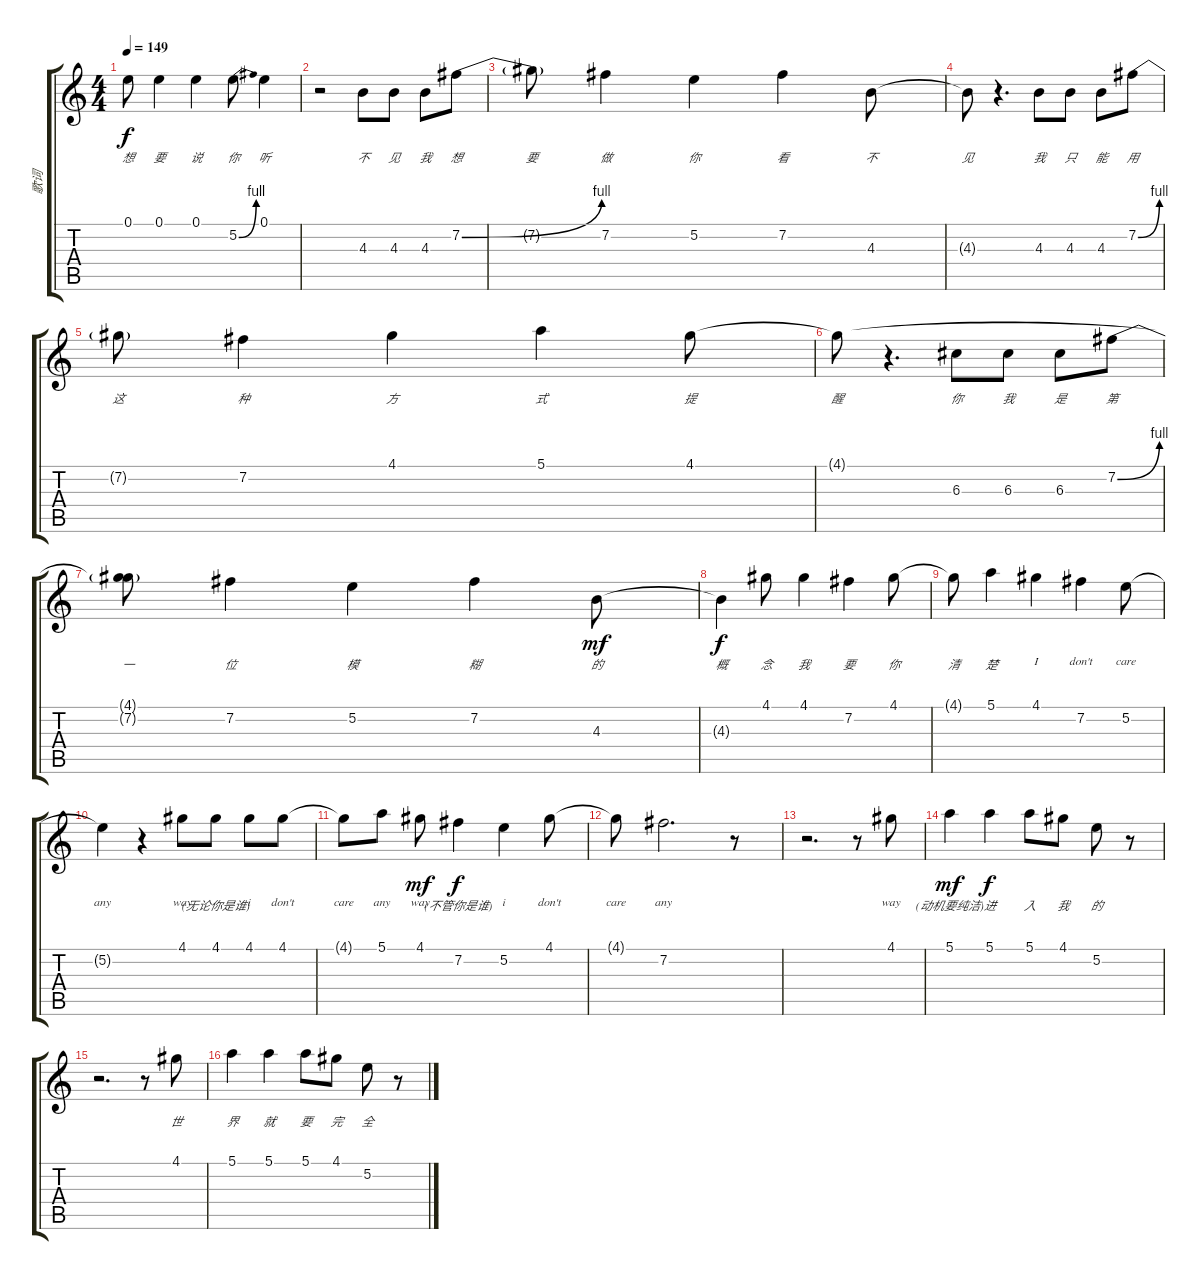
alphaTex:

\track ("歌词" "歌词") {instrument acousticguitarnylon}
\staff {score tabs}
\tuning (E4 B3 G3 D3 A2 E2) {hide}
\ts (4 4)
\tempo 149
\clef g2
\ks c
0.1{t}.8{lyrics (0 "想") lyrics (1 "") lyrics (2 "") lyrics (3 "") lyrics (4 "") dy f} 0.1.4{lyrics (0 "要") lyrics (1 "") lyrics (2 "") lyrics (3 "") lyrics (4 "")} 0.1.4{lyrics (0 "说") lyrics (1 "") lyrics (2 "") lyrics (3 "") lyrics (4 "")} 5.2{be (bend 0 0 60 4)}.8{lyrics (0 "你") lyrics (1 "") lyrics (2 "") lyrics (3 "") lyrics (4 "")} 0.1.4{lyrics (0 "听") lyrics (1 "") lyrics (2 "") lyrics (3 "") lyrics (4 "")} |
r.2 4.3.8{lyrics (0 "不") lyrics (1 "") lyrics (2 "") lyrics (3 "") lyrics (4 "")} 4.3.8{lyrics (0 "见") lyrics (1 "") lyrics (2 "") lyrics (3 "") lyrics (4 "")} 4.3.8{lyrics (0 "我") lyrics (1 "") lyrics (2 "") lyrics (3 "") lyrics (4 "")} 7.2{be (bend 0 0 60 4)}.8{lyrics (0 "想") lyrics (1 "") lyrics (2 "") lyrics (3 "") lyrics (4 "")} |
7.2{t}.8{lyrics (0 "要") lyrics (1 "") lyrics (2 "") lyrics (3 "") lyrics (4 "")} 7.2.4{lyrics (0 "做") lyrics (1 "") lyrics (2 "") lyrics (3 "") lyrics (4 "")} 5.2.4{lyrics (0 "你") lyrics (1 "") lyrics (2 "") lyrics (3 "") lyrics (4 "")} 7.2.4{lyrics (0 "看") lyrics (1 "") lyrics (2 "") lyrics (3 "") lyrics (4 "")} 4.3.8{lyrics (0 "不") lyrics (1 "") lyrics (2 "") lyrics (3 "") lyrics (4 "")} |
4.3{t}.8{lyrics (0 "见") lyrics (1 "") lyrics (2 "") lyrics (3 "") lyrics (4 "")} r.4{d} 4.3.8{lyrics (0 "我") lyrics (1 "") lyrics (2 "") lyrics (3 "") lyrics (4 "")} 4.3.8{lyrics (0 "只") lyrics (1 "") lyrics (2 "") lyrics (3 "") lyrics (4 "")} 4.3.8{lyrics (0 "能") lyrics (1 "") lyrics (2 "") lyrics (3 "") lyrics (4 "")} 7.2{be (bend 0 0 60 4)}.8{lyrics (0 "用") lyrics (1 "") lyrics (2 "") lyrics (3 "") lyrics (4 "")} |
7.2{t}.8{lyrics (0 "这") lyrics (1 "") lyrics (2 "") lyrics (3 "") lyrics (4 "")} 7.2.4{lyrics (0 "种") lyrics (1 "") lyrics (2 "") lyrics (3 "") lyrics (4 "")} 4.1.4{lyrics (0 "方") lyrics (1 "") lyrics (2 "") lyrics (3 "") lyrics (4 "")} 5.1.4{lyrics (0 "式") lyrics (1 "") lyrics (2 "") lyrics (3 "") lyrics (4 "")} 4.1.8{lyrics (0 "提") lyrics (1 "") lyrics (2 "") lyrics (3 "") lyrics (4 "")} |
4.1{t}.8{lyrics (0 "醒") lyrics (1 "") lyrics (2 "") lyrics (3 "") lyrics (4 "")} r.4{d} 6.3.8{lyrics (0 "你") lyrics (1 "") lyrics (2 "") lyrics (3 "") lyrics (4 "")} 6.3.8{lyrics (0 "我") lyrics (1 "") lyrics (2 "") lyrics (3 "") lyrics (4 "")} 6.3.8{lyrics (0 "是") lyrics (1 "") lyrics (2 "") lyrics (3 "") lyrics (4 "")} 7.2{be (bend 0 0 60 4)}.8{lyrics (0 "第") lyrics (1 "") lyrics (2 "") lyrics (3 "") lyrics (4 "")} |
(4.1{t} 7.2{t}).8{lyrics (0 "一") lyrics (1 "") lyrics (2 "") lyrics (3 "") lyrics (4 "")} 7.2.4{lyrics (0 "位") lyrics (1 "") lyrics (2 "") lyrics (3 "") lyrics (4 "")} 5.2.4{lyrics (0 "模") lyrics (1 "") lyrics (2 "") lyrics (3 "") lyrics (4 "")} 7.2.4{lyrics (0 "糊") lyrics (1 "") lyrics (2 "") lyrics (3 "") lyrics (4 "")} 4.3.8{lyrics (0 "的") lyrics (1 "") lyrics (2 "") lyrics (3 "") lyrics (4 "") dy mf} |
4.3{t}.4{lyrics (0 "概") lyrics (1 "") lyrics (2 "") lyrics (3 "") lyrics (4 "") dy f} 4.1.8{lyrics (0 "念") lyrics (1 "") lyrics (2 "") lyrics (3 "") lyrics (4 "")} 4.1.4{lyrics (0 "我") lyrics (1 "") lyrics (2 "") lyrics (3 "") lyrics (4 "")} 7.2.4{lyrics (0 "要") lyrics (1 "") lyrics (2 "") lyrics (3 "") lyrics (4 "")} 4.1.8{lyrics (0 "你") lyrics (1 "") lyrics (2 "") lyrics (3 "") lyrics (4 "")} |
4.1{t}.8{lyrics (0 "清") lyrics (1 "") lyrics (2 "") lyrics (3 "") lyrics (4 "")} 5.1.4{lyrics (0 "楚") lyrics (1 "") lyrics (2 "") lyrics (3 "") lyrics (4 "")} 4.1.4{lyrics (0 "I") lyrics (1 "") lyrics (2 "") lyrics (3 "") lyrics (4 "")} 7.2.4{lyrics (0 "don't") lyrics (1 "") lyrics (2 "") lyrics (3 "") lyrics (4 "")} 5.2.8{lyrics (0 "care") lyrics (1 "") lyrics (2 "") lyrics (3 "") lyrics (4 "")} |
5.2{t}.4{lyrics (0 "any") lyrics (1 "") lyrics (2 "") lyrics (3 "") lyrics (4 "")} r.4 4.1.8{lyrics (0 "way") lyrics (1 "") lyrics (2 "") lyrics (3 "") lyrics (4 "")} 4.1.8{lyrics (0 "(无论你是谁)") lyrics (1 "") lyrics (2 "") lyrics (3 "") lyrics (4 "")} 4.1.8{lyrics (0 "i") lyrics (1 "") lyrics (2 "") lyrics (3 "") lyrics (4 "")} 4.1.8{lyrics (0 "don't") lyrics (1 "") lyrics (2 "") lyrics (3 "") lyrics (4 "")} |
4.1{t}.8{lyrics (0 "care") lyrics (1 "") lyrics (2 "") lyrics (3 "") lyrics (4 "")} 5.1.8{lyrics (0 "any") lyrics (1 "") lyrics (2 "") lyrics (3 "") lyrics (4 "")} 4.1.8{lyrics (0 "way") lyrics (1 "") lyrics (2 "") lyrics (3 "") lyrics (4 "") dy mf} 7.2.4{lyrics (0 "(不管你是谁)") lyrics (1 "") lyrics (2 "") lyrics (3 "") lyrics (4 "") dy f} 5.2.4{lyrics (0 "i") lyrics (1 "") lyrics (2 "") lyrics (3 "") lyrics (4 "")} 4.1.8{lyrics (0 "don't") lyrics (1 "") lyrics (2 "") lyrics (3 "") lyrics (4 "")} |
4.1{t}.8{lyrics (0 "care") lyrics (1 "") lyrics (2 "") lyrics (3 "") lyrics (4 "")} 7.2.2{d lyrics (0 "any") lyrics (1 "") lyrics (2 "") lyrics (3 "") lyrics (4 "")} r.8 |
r.2{d} r.8 4.1.8{lyrics (0 "way") lyrics (1 "") lyrics (2 "") lyrics (3 "") lyrics (4 "")} |
5.1.4{lyrics (0 "(动机要纯洁)") lyrics (1 "") lyrics (2 "") lyrics (3 "") lyrics (4 "") dy mf} 5.1.4{lyrics (0 "进") lyrics (1 "") lyrics (2 "") lyrics (3 "") lyrics (4 "") dy f} 5.1.8{lyrics (0 "入") lyrics (1 "") lyrics (2 "") lyrics (3 "") lyrics (4 "")} 4.1.8{lyrics (0 "我") lyrics (1 "") lyrics (2 "") lyrics (3 "") lyrics (4 "")} 5.2.8{lyrics (0 "的") lyrics (1 "") lyrics (2 "") lyrics (3 "") lyrics (4 "")} r.8 |
r.2{d} r.8 4.1.8{lyrics (0 "世") lyrics (1 "") lyrics (2 "") lyrics (3 "") lyrics (4 "")} |
5.1.4{lyrics (0 "界") lyrics (1 "") lyrics (2 "") lyrics (3 "") lyrics (4 "")} 5.1.4{lyrics (0 "就") lyrics (1 "") lyrics (2 "") lyrics (3 "") lyrics (4 "")} 5.1.8{lyrics (0 "要") lyrics (1 "") lyrics (2 "") lyrics (3 "") lyrics (4 "")} 4.1.8{lyrics (0 "完") lyrics (1 "") lyrics (2 "") lyrics (3 "") lyrics (4 "")} 5.2.8{lyrics (0 "全") lyrics (1 "") lyrics (2 "") lyrics (3 "") lyrics (4 "")} r.8
